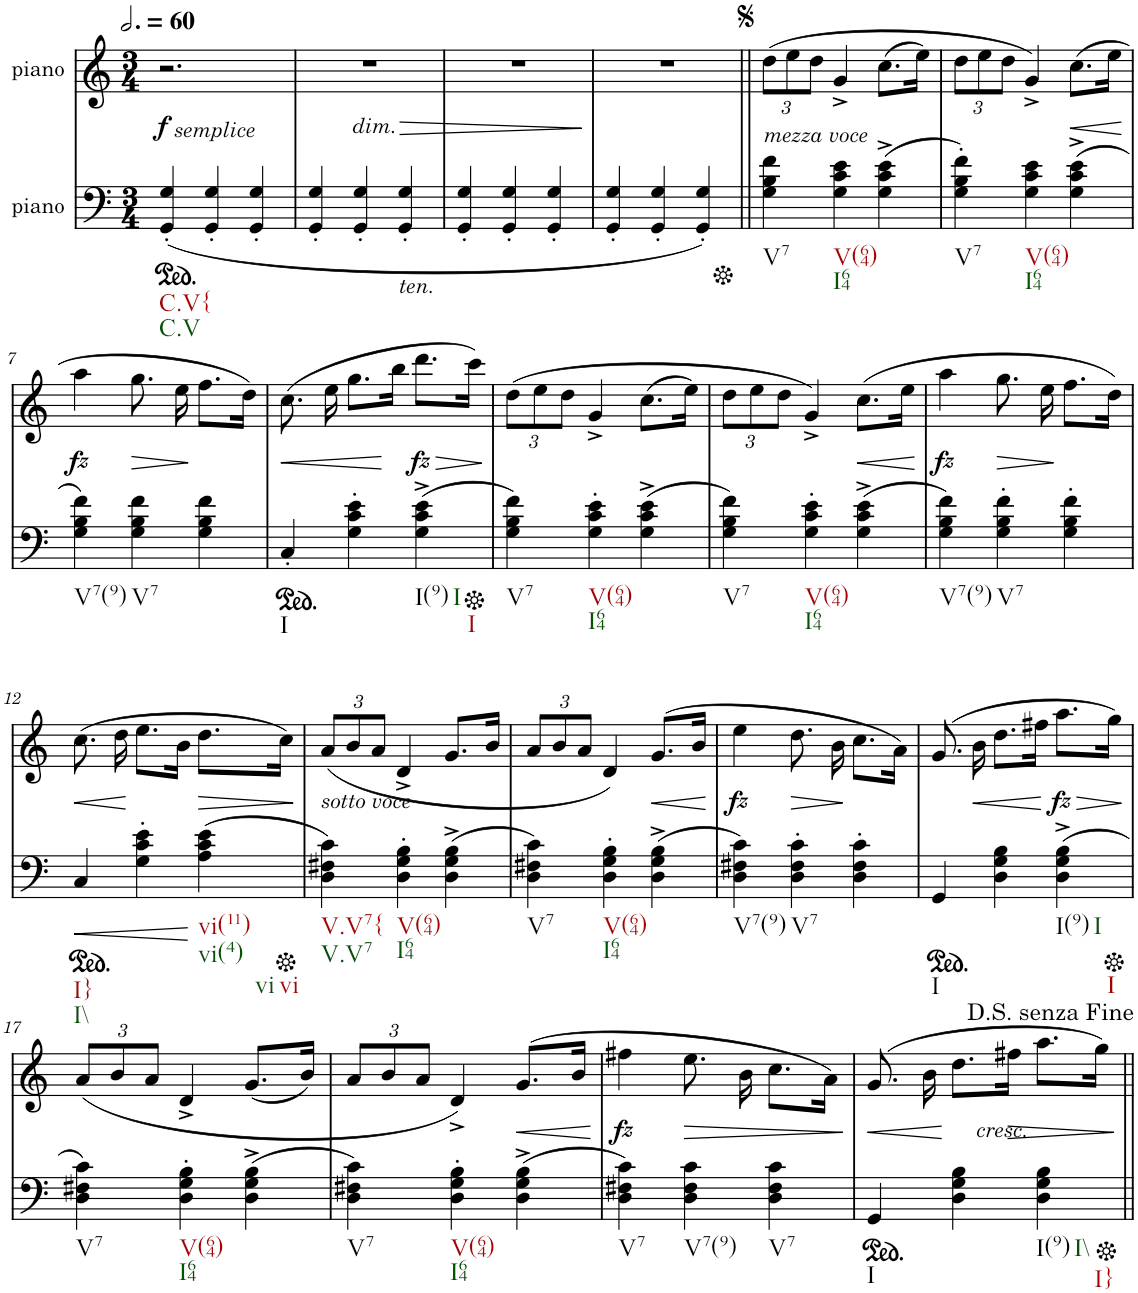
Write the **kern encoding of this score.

**kern	**dynam	**kern	**dynam
*part2	*part2	*part1	*part1
*staff2	*staff2	*staff1	*staff1
*I"piano	*	*I"piano	*
*I'Pno	*	*I'Pno	*
*clefF4	*	*clefG2	*
*k[]	*	*k[]	*
*M3/4	*	*M3/4	*
*MM180	*	*MM180	*
*ped	*	*	*
=1	=1	=1	=1
!	!	!LO:TX:b:i:t=semplice	!
!LO:TX:b:t=C.V{	!	!	!
!LO:TX:b:t=C.V	!	!	!
!	!	!	!LO:DY:b
(4GG/' 4G/'	.	2.r	f
4GG/' 4G/'	.	.	.
4GG/' 4G/'	.	.	.
=2	=2	=2	=2
!	!	!LO:TX:b:i:t=dim.	!
!	!	!	!LO:HP:b
4GG/' 4G/'	.	2.r	>
4GG/' 4G/'	.	.	.
!LO:TX:b:i:t=ten.	!	!	!
4GG/' 4G/'	.	.	.
=3	=3	=3	=3
4GG/' 4G/'	.	2.r	.
4GG/' 4G/'	.	.	.
4GG/' 4G/'	.	.	.
.	.	.	]
=4	=4	=4	=4
4GG/' 4G/'	.	2.r	.
4GG/' 4G/'	.	.	.
4GG/' 4G/')	.	.	.
=5||	=5||	=5||	=5||
*Xped	*	*	*
*	*	*Xbrackettup	*
!	!	!LO:TX:b:i:t=mezza voce	!
!LO:TX:b:t=V7	!	!	!
4G\ 4B\ 4f\	.	(12dd\L	.
.	.	12ee\	.
.	.	12dd\J	.
!LO:TX:b:t=V(64)	!	!	!
!LO:TX:b:t=I64	!	!	!
4G\ 4c\ 4e\	.	4g^/	.
(4G\^ 4c\^ 4e\^	.	(8.cc\L	.
.	.	16ee\Jk)	.
=6	=6	=6	=6
!LO:TX:b:t=V7	!	!	!
4G\' 4B\' 4f\')	.	12dd\L	.
.	.	12ee\	.
.	.	12dd\J	.
!LO:TX:b:t=V(64)	!	!	!
!LO:TX:b:t=I64	!	!	!
4G\ 4c\ 4e\	.	4g^/)	.
!	!	!	!LO:HP:b
(4G\^ 4c\^ 4e\^	.	(8.cc\L	<
.	.	16ee\Jk	.
.	.	.	[
!!LO:LB:g=z
=7	=7	=7	=7
!LO:TX:b:t=V7(9)	!	!	!
!	!	!	!LO:DY:b
4G\ 4B\ 4f\)	.	4aa\	fz
!LO:TX:b:t=V7	!	!	!
!	!	!	!LO:HP:b
4G\ 4B\ 4f\	.	8.gg\	>
.	.	16ee\	.
4G\ 4B\ 4f\	.	8.ff\L	]
.	.	16dd\Jk)	.
=8	=8	=8	=8
*ped	*	*	*
!LO:TX:b:t=I	!	!	!
!	!	!	!LO:HP:b
4C'/	.	(8.cc\	<
.	.	16ee\	.
4G\' 4c\' 4e\'	.	8.gg\L	.
.	.	16bb\Jk	[
!LO:TX:b:t=I(9)	!	!	!
!LO:TX:b:t=I	!	!	!
!LO:TX:b:t=I	!	!	!
!	!	!	!LO:HP:b
!	!	!	!LO:DY:n=1:b
(4G\^ 4c\^ 4e\^	.	8.ddd\L	> fz
.	.	16ccc\Jk)	.
.	.	.	]
=9	=9	=9	=9
*Xped	*	*	*
!LO:TX:b:t=V7	!	!	!
4G\ 4B\ 4f\)	.	(12dd\L	.
.	.	12ee\	.
.	.	12dd\J	.
!LO:TX:b:t=V(64)	!	!	!
!LO:TX:b:t=I64	!	!	!
4G\' 4c\' 4e\'	.	4g^/	.
(4G\^ 4c\^ 4e\^	.	(8.cc\L	.
.	.	16ee\Jk)	.
=10	=10	=10	=10
!LO:TX:b:t=V7	!	!	!
4G\ 4B\ 4f\)	.	12dd\L	.
.	.	12ee\	.
.	.	12dd\J	.
!LO:TX:b:t=V(64)	!	!	!
!LO:TX:b:t=I64	!	!	!
4G\' 4c\' 4e\'	.	4g^/)	.
!	!	!	!LO:HP:b
(4G\^ 4c\^ 4e\^	.	(8.cc\L	<
.	.	16ee\Jk	.
.	.	.	[
=11	=11	=11	=11
!LO:TX:b:t=V7(9)	!	!	!
!	!	!	!LO:DY:b
4G\ 4B\ 4f\)	.	4aa\	fz
!LO:TX:b:t=V7	!	!	!
!	!	!	!LO:HP:b
4G\' 4B\' 4f\'	.	8.gg\	>
.	.	16ee\	.
4G\' 4B\' 4f\'	.	8.ff\L	]
.	.	16dd\Jk)	.
!!LO:LB:g=z
=12	=12	=12	=12
!LO:TX:b:t=I}	!	!	!
!LO:TX:b:t=I\\	!	!	!
!	!LO:HP:b	!	!LO:HP:b
4C/	<	(8.cc\	<
.	.	16dd\	.
*ped	*	*	*
4G\' 4c\' 4e\'	.	8.ee\L	[
.	.	16b\Jk	.
!LO:TX:b:t=vi(11)	!	!	!
!LO:TX:b:t=vi(4)	!	!	!
!LO:TX:b:t=vi	!	!	!
!LO:TX:b:t=vi	!	!	!
!	!	!	!LO:HP:b
(4A\ 4c\ 4e\	[	8.dd\L	>
.	.	16cc\Jk)	.
.	.	.	]
=13	=13	=13	=13
*Xped	*	*	*
!	!	!LO:TX:b:i:t=sotto voce	!
!LO:TX:b:t=V.V7{	!	!	!
!LO:TX:b:t=V.V7	!	!	!
4D\ 4F#X\ 4c\)	.	(12a/L	.
.	.	12b/	.
.	.	12a/J	.
!LO:TX:b:t=V(64)	!	!	!
!LO:TX:b:t=I64	!	!	!
4D\' 4G\' 4B\'	.	4d^/	.
(4D\^ 4G\^ 4B\^	.	8.g/L	.
.	.	16b/Jk	.
=14	=14	=14	=14
!LO:TX:b:t=V7	!	!	!
4D\ 4F#X\ 4c\)	.	12a/L	.
.	.	12b/	.
.	.	12a/J	.
!LO:TX:b:t=V(64)	!	!	!
!LO:TX:b:t=I64	!	!	!
4D\' 4G\' 4B\'	.	4d/)	.
!	!	!	!LO:HP:b
(4D\^ 4G\^ 4B\^	.	(8.g/L	<
.	.	16b/Jk	.
.	.	.	[
=15	=15	=15	=15
!LO:TX:b:t=V7(9)	!	!	!
!	!	!	!LO:DY:b
4D\ 4F#X\ 4c\)	.	4ee\	fz
!LO:TX:b:t=V7	!	!	!
!	!	!	!LO:HP:b
4D\' 4F#\' 4c\'	.	8.dd\	>
.	.	16b\	.
4D\' 4F#\' 4c\'	.	8.cc\L	]
.	.	16a\Jk)	.
=16	=16	=16	=16
*ped	*	*	*
!LO:TX:b:t=I	!	!	!
4GG/	.	(8.g/	.
!	!	!	!LO:HP:b
.	.	16b\	<
4D\ 4G\ 4B\	.	8.dd\L	.
.	.	16ff#X\Jk	.
!LO:TX:b:t=I(9)	!	!	!
!LO:TX:b:t=I	!	!	!
!LO:TX:b:t=I	!	!	!
!	!	!	!LO:HP:n=1:b
!	!	!	!LO:DY:n=1:b
(4D\^ 4G\^ 4B\^	.	8.aa\L	[ > fz
.	.	16gg\Jk)	.
.	.	.	]
!!LO:LB:g=z
=17	=17	=17	=17
*Xped	*	*	*
!LO:TX:b:t=V7	!	!	!
4D\ 4F#X\ 4c\)	.	(12a/L	.
.	.	12b/	.
.	.	12a/J	.
!LO:TX:b:t=V(64)	!	!	!
!LO:TX:b:t=I64	!	!	!
4D\' 4G\' 4B\'	.	4d^/	.
(4D\^ 4G\^ 4B\^	.	(8.g/L	.
.	.	16b/Jk)	.
=18	=18	=18	=18
!LO:TX:b:t=V7	!	!	!
4D\ 4F#X\ 4c\)	.	12a/L	.
.	.	12b/	.
.	.	12a/J	.
!LO:TX:b:t=V(64)	!	!	!
!LO:TX:b:t=I64	!	!	!
4D\' 4G\' 4B\'	.	4d^/)	.
!	!	!	!LO:HP:b
(4D\^ 4G\^ 4B\^	.	(8.g/L	<
.	.	16b/Jk	.
.	.	.	[
=19	=19	=19	=19
!LO:TX:b:t=V7	!	!	!
!	!	!	!LO:DY:b
4D\ 4F#X\ 4c\)	.	4ff#X\	fz
!LO:TX:b:t=V7(9)	!	!	!
!	!	!	!LO:HP:b
4D\ 4F#\ 4c\	.	8.ee\	>
.	.	16b\	.
!LO:TX:b:t=V7	!	!	!
4D\ 4F#\ 4c\	.	8.cc\L	.
.	.	16a\Jk)	.
.	.	.	]
=20	=20	=20	=20
*ped	*	*	*
!LO:TX:b:t=I	!	!	!
!	!	!	!LO:HP:b
4GG/	.	(8.g/	<
.	.	16b\	.
!	!	!LO:TX:b:i:t=cresc.	!
4D\ 4G\ 4B\	.	8.dd\L	[
!	!	!	!LO:HP:b
.	.	16ff#X\Jk	>
!LO:TX:b:t=I(9)	!	!	!
!LO:TX:b:t=I\\	!	!	!
!LO:TX:b:t=I}	!	!	!
4D\ 4G\ 4B\	.	8.aa\L	.
.	.	16gg\Jk)	.
.	.	.	]
!	!	!LO:TX:a:t=D.S. senza Fine	!
*Xped	*	*	*
=||	=||	=||	=||
*-	*-	*-	*-
